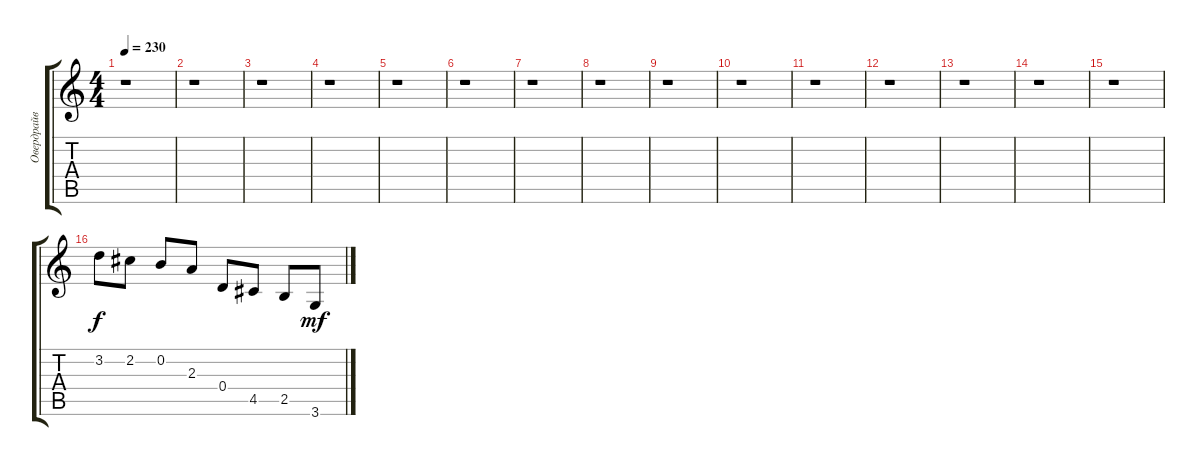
\track ("Овердрайв" "Овердрайв") {instrument overdrivenguitar}
\staff {score tabs}
\tuning (E4 B3 G3 D3 A2 E2) {hide}
\ts (4 4)
\tempo 230
\clef g2
\ks c
r.1{dy f} |
r.1 |
r.1 |
r.1 |
r.1 |
r.1 |
r.1 |
r.1 |
r.1 |
r.1 |
r.1 |
r.1 |
r.1 |
r.1 |
r.1 |
3.2.8 2.2.8 0.2.8 2.3.8 0.4.8 4.5.8 2.5.8 3.6.8{dy mf}
